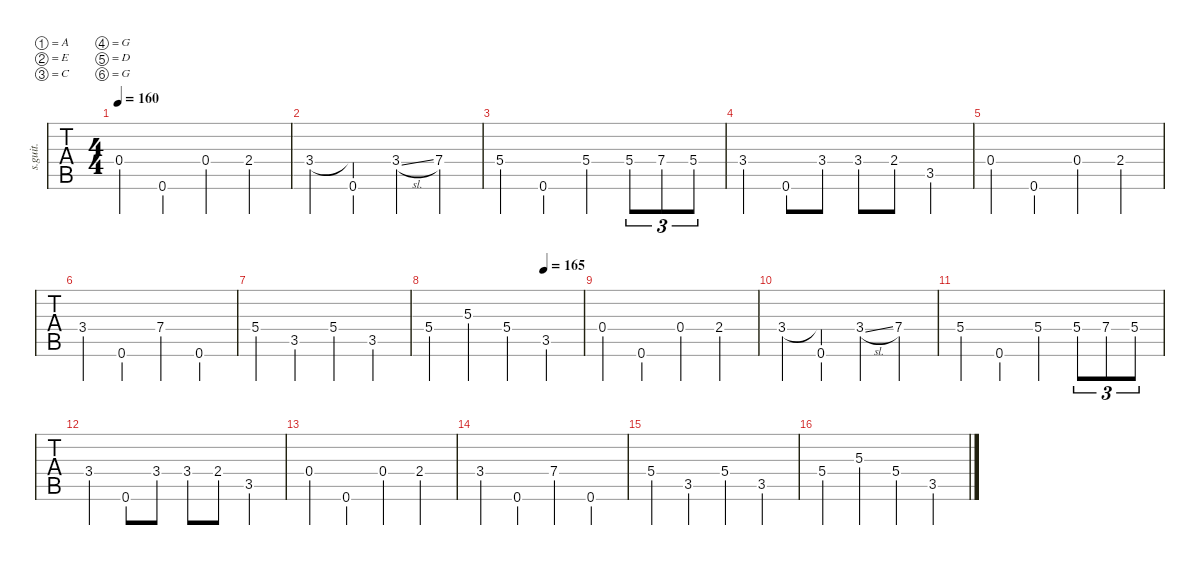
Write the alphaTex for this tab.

\defaultSystemsLayout 4
\hideDynamics
\bracketExtendMode nobrackets
\otherSystemsTrackNameOrientation horizontal
\track ("Steel Guitar" "s.guit.") {instrument acousticguitarsteel}
\staff {tabs}
\tuning (A3 E3 C3 G2 D2 G1)
\ts (4 4)
\tempo 160
\clef g2
\ks c
0.4.4{dy mf} 0.6.4 0.4.4 2.4.4 |
3.4{acc #}.4 (0.6 3.4{t acc #}).4 3.4{sl acc #}.4 7.4.4 |
5.4.4 0.6.4 5.4.4 5.4.8{tu (3 2)} 7.4.8{tu (3 2)} 5.4.8{tu (3 2)} |
3.4{acc #}.4 0.6.8 3.4{acc #}.8 3.4{acc #}.8 2.4.8 3.5.4 |
0.4.4 0.6.4 0.4.4 2.4.4 |
3.4{acc #}.4 0.6.4 7.4.4 0.6.4 |
5.4.4 3.5.4 5.4.4 3.5.4 |
\tempo (165 0.75)
5.4.4 5.3.4 5.4.4 3.5.4 |
0.4.4 0.6.4 0.4.4 2.4.4 |
3.4{acc #}.4 (0.6 3.4{t acc #}).4 3.4{sl acc #}.4 7.4.4 |
5.4.4 0.6.4 5.4.4 5.4.8{tu (3 2)} 7.4.8{tu (3 2)} 5.4.8{tu (3 2)} |
3.4{acc #}.4 0.6.8 3.4{acc #}.8 3.4{acc #}.8 2.4.8 3.5.4 |
0.4.4 0.6.4 0.4.4 2.4.4 |
3.4{acc #}.4 0.6.4 7.4.4 0.6.4 |
5.4.4 3.5.4 5.4.4 3.5.4 |
5.4.4 5.3.4 5.4.4 3.5.4
